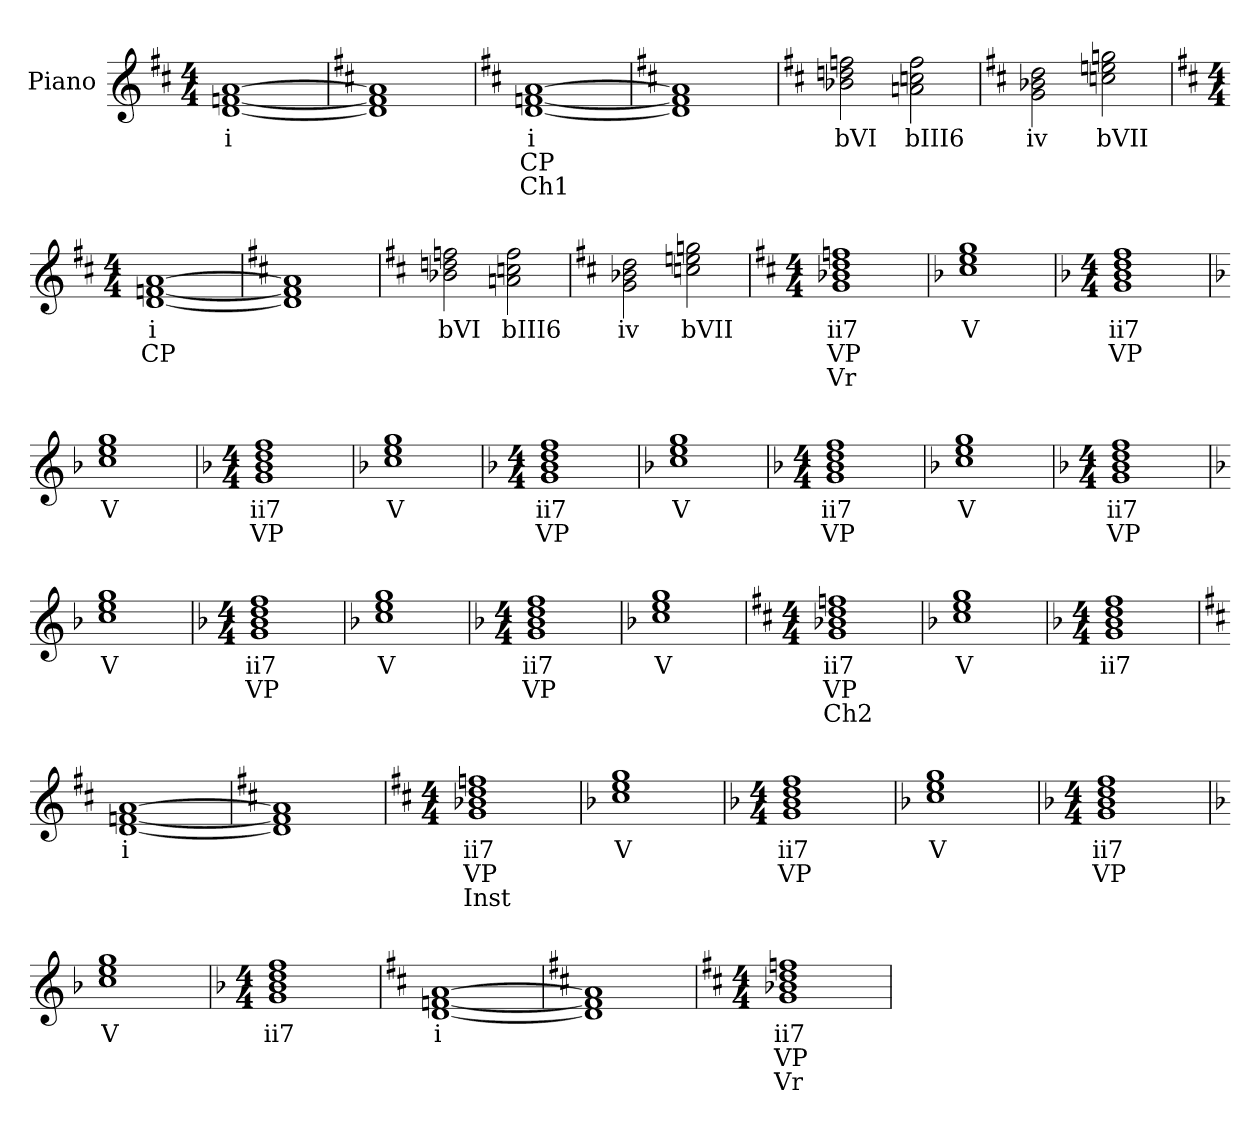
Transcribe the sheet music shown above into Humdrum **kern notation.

**kern	**text	**text	**text
*part1	*part1	*part1	*part1
*staff1	*staff1	*staff1	*staff1
*I"Piano	*	*	*
*I'Pno	*	*	*
*k[f#c#]	*	*	*
*D:	*	*	*
*M4/4	*	*	*
=	=	=	=
[1d [1fn [1a	i	.	.
=	=	=	=
*k[f#c#]	*	*	*
*D:	*	*	*
1d] 1fn] 1a]	.	.	.
=	=	=	=
*k[f#c#]	*	*	*
*D:	*	*	*
[1d [1fn [1a	i	CP	Ch1
=	=	=	=
*k[f#c#]	*	*	*
*D:	*	*	*
1d] 1fn] 1a]	.	.	.
=	=	=	=
*k[f#c#]	*	*	*
*D:	*	*	*
2b-X 2ddn 2ffn	bVI	.	.
2an 2ccn 2ff	bIII6	.	.
=	=	=	=
*k[f#c#]	*	*	*
*D:	*	*	*
2g 2b-X 2dd	iv	.	.
2ccn 2een 2ggn	bVII	.	.
=	=	=	=
*k[f#c#]	*	*	*
*D:	*	*	*
*M4/4	*	*	*
[1d [1fn [1a	i	CP	.
=	=	=	=
*k[f#c#]	*	*	*
*D:	*	*	*
1d] 1fn] 1a]	.	.	.
=	=	=	=
*k[f#c#]	*	*	*
*D:	*	*	*
2b-X 2ddn 2ffn	bVI	.	.
2an 2ccn 2ff	bIII6	.	.
=	=	=	=
*k[f#c#]	*	*	*
*D:	*	*	*
2g 2b-X 2dd	iv	.	.
2ccn 2een 2ggn	bVII	.	.
=	=	=	=
*k[f#c#]	*	*	*
*D:	*	*	*
*M4/4	*	*	*
1g 1b-X 1dd 1ffn	ii7	VP	Vr
=	=	=	=
*k[b-]	*	*	*
*F:	*	*	*
1cc 1ee 1gg	V	.	.
=	=	=	=
*k[b-]	*	*	*
*F:	*	*	*
*M4/4	*	*	*
1g 1b- 1dd 1ff	ii7	VP	.
=	=	=	=
*k[b-]	*	*	*
*F:	*	*	*
1cc 1ee 1gg	V	.	.
=	=	=	=
*k[b-]	*	*	*
*F:	*	*	*
*M4/4	*	*	*
1g 1b- 1dd 1ff	ii7	VP	.
=	=	=	=
*k[b-]	*	*	*
*F:	*	*	*
1cc 1ee 1gg	V	.	.
=	=	=	=
*k[b-]	*	*	*
*F:	*	*	*
*M4/4	*	*	*
1g 1b- 1dd 1ff	ii7	VP	.
=	=	=	=
*k[b-]	*	*	*
*F:	*	*	*
1cc 1ee 1gg	V	.	.
=	=	=	=
*k[b-]	*	*	*
*F:	*	*	*
*M4/4	*	*	*
1g 1b- 1dd 1ff	ii7	VP	.
=	=	=	=
*k[b-]	*	*	*
*F:	*	*	*
1cc 1ee 1gg	V	.	.
=	=	=	=
*k[b-]	*	*	*
*F:	*	*	*
*M4/4	*	*	*
1g 1b- 1dd 1ff	ii7	VP	.
=	=	=	=
*k[b-]	*	*	*
*F:	*	*	*
1cc 1ee 1gg	V	.	.
=	=	=	=
*k[b-]	*	*	*
*F:	*	*	*
*M4/4	*	*	*
1g 1b- 1dd 1ff	ii7	VP	.
=	=	=	=
*k[b-]	*	*	*
*F:	*	*	*
1cc 1ee 1gg	V	.	.
=	=	=	=
*k[b-]	*	*	*
*F:	*	*	*
*M4/4	*	*	*
1g 1b- 1dd 1ff	ii7	VP	.
=	=	=	=
*k[b-]	*	*	*
*F:	*	*	*
1cc 1ee 1gg	V	.	.
=	=	=	=
*k[f#c#]	*	*	*
*D:	*	*	*
*M4/4	*	*	*
1g 1b-X 1dd 1ffn	ii7	VP	Ch2
=	=	=	=
*k[b-]	*	*	*
*F:	*	*	*
1cc 1ee 1gg	V	.	.
=	=	=	=
*k[b-]	*	*	*
*F:	*	*	*
*M4/4	*	*	*
1g 1b- 1dd 1ff	ii7	.	.
=	=	=	=
*k[f#c#]	*	*	*
*D:	*	*	*
[1d [1fn [1a	i	.	.
=	=	=	=
*k[f#c#]	*	*	*
*D:	*	*	*
1d] 1fn] 1a]	.	.	.
=	=	=	=
*k[f#c#]	*	*	*
*D:	*	*	*
*M4/4	*	*	*
1g 1b-X 1dd 1ffn	ii7	VP	Inst
=	=	=	=
*k[b-]	*	*	*
*F:	*	*	*
1cc 1ee 1gg	V	.	.
=	=	=	=
*k[b-]	*	*	*
*F:	*	*	*
*M4/4	*	*	*
1g 1b- 1dd 1ff	ii7	VP	.
=	=	=	=
*k[b-]	*	*	*
*F:	*	*	*
1cc 1ee 1gg	V	.	.
=	=	=	=
*k[b-]	*	*	*
*F:	*	*	*
*M4/4	*	*	*
1g 1b- 1dd 1ff	ii7	VP	.
=	=	=	=
*k[b-]	*	*	*
*F:	*	*	*
1cc 1ee 1gg	V	.	.
=	=	=	=
*k[b-]	*	*	*
*F:	*	*	*
*M4/4	*	*	*
1g 1b- 1dd 1ff	ii7	.	.
=	=	=	=
*k[f#c#]	*	*	*
*D:	*	*	*
[1d [1fn [1a	i	.	.
=	=	=	=
*k[f#c#]	*	*	*
*D:	*	*	*
1d] 1fn] 1a]	.	.	.
=	=	=	=
*k[f#c#]	*	*	*
*D:	*	*	*
*M4/4	*	*	*
1g 1b-X 1dd 1ffn	ii7	VP	Vr
=	=	=	=
*-	*-	*-	*-
